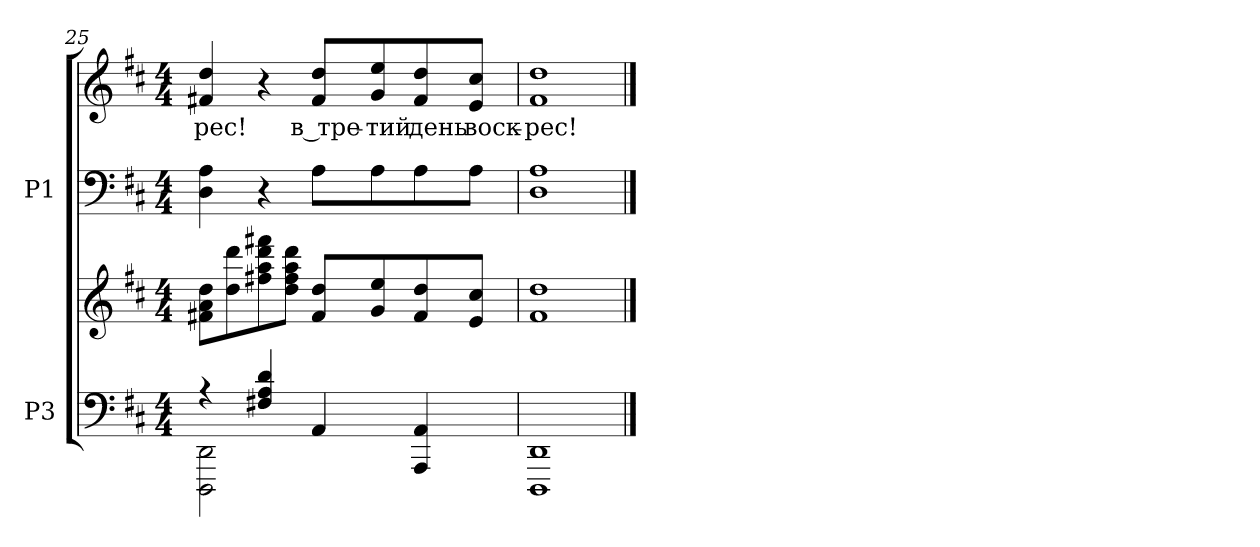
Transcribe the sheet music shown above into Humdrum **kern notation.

**kern	**kern	**kern	**kern	**text
*part2	*part2	*part1	*part1	*part1
*staff4	*staff3	*staff2	*staff1	*staff1
*I"P3	*	*I"P1	*	*
*clefF4	*clefG2	*clefF4	*clefG2	*
*k[f#c#]	*k[f#c#]	*k[f#c#]	*k[f#c#]	*
*D:	*D:	*D:	*D:	*
*M4/4	*M4/4	*M4/4	*M4/4	*
=25	=25	=25	=25	=25
*^	*	*	*	*
!	!	!	!	!	!LO:LY:b:color=#000000
4r	2DDDi\ 2DDi	8f#Xi\ 8ai 8ddiL	4Di\ 4Ai	4f#Xi/ 4ddi	-рес!
.	.	8ddi\ 8dddi	.	.	.
4F#Xi/ 4Ai 4di	.	8ff#Xi\ 8aai 8dddi 8fff#Xi	4r	4r	.
.	.	8ddi\ 8ff#i 8aai 8dddiJ	.	.	.
!	!	!	!	!	!LO:LY:b:color=#000000
4AAi/	2ryy	8f#i/ 8ddiL	8Ai\L	8f#i/ 8ddiL	в тре-
!	!	!	!	!	!LO:LY:b:color=#000000
.	.	8gi/ 8eei	8Ai\	8gi/ 8eei	-тий
!	!	!	!	!	!LO:LY:b:color=#000000
4AAAi/ 4AAi	.	8f#i/ 8ddi	8Ai\	8f#i/ 8ddi	день
!	!	!	!	!	!LO:LY:b:color=#000000
.	.	8ei/ 8cc#iJ	8Ai\J	8ei/ 8cc#iJ	воск-
*v	*v	*	*	*	*
=26	=26	=26	=26	=26
!	!	!	!	!LO:LY:b:color=#000000
1DDDi 1DDi	1f#i 1ddi	1Di 1Ai	1f#i 1ddi	-рес!
==	==	==	==	==
*-	*-	*-	*-	*-
